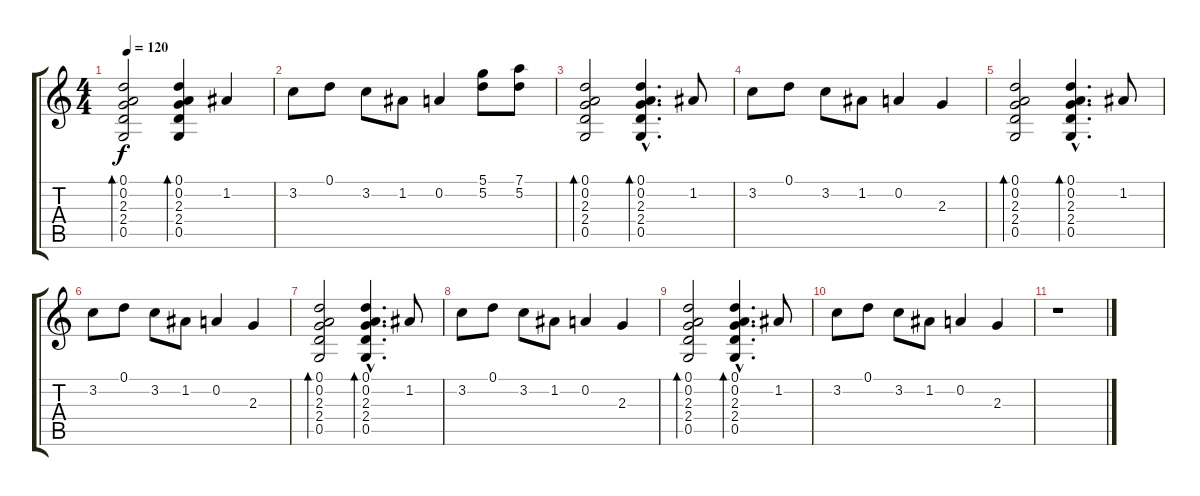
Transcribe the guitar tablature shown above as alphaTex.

\track "" {instrument acousticguitarsteel}
\staff {score tabs}
\tuning (D4 A3 F3 C3 G2 D2) {hide}
\ts (4 4)
\tempo 120
\clef g2
\ks c
(0.1 0.2 2.3 2.4 0.5).2{bd 120 dy f} (0.1 0.2 2.3 2.4 0.5).4{bd 120} 1.2.4 |
3.2.8 0.1.8 3.2.8 1.2.8 0.2.4 (5.1 5.2).8 (7.1 5.2).8 |
(0.1 0.2 2.3 2.4 0.5).2{bd 120} (0.1{hac} 0.2{hac} 2.3{hac} 2.4{hac} 0.5{hac}).4{d bd 120} 1.2.8 |
3.2.8 0.1.8 3.2.8 1.2.8 0.2.4 2.3.4 |
(0.1 0.2 2.3 2.4 0.5).2{bd 120} (0.1{hac} 0.2{hac} 2.3{hac} 2.4{hac} 0.5{hac}).4{d bd 120} 1.2.8 |
3.2.8 0.1.8 3.2.8 1.2.8 0.2.4 2.3.4 |
(0.1 0.2 2.3 2.4 0.5).2{bd 120} (0.1{hac} 0.2{hac} 2.3{hac} 2.4{hac} 0.5{hac}).4{d bd 120} 1.2.8 |
3.2.8 0.1.8 3.2.8 1.2.8 0.2.4 2.3.4 |
(0.1 0.2 2.3 2.4 0.5).2{bd 120} (0.1{hac} 0.2{hac} 2.3{hac} 2.4{hac} 0.5{hac}).4{d bd 120} 1.2.8 |
3.2.8 0.1.8 3.2.8 1.2.8 0.2.4 2.3.4 |
r.1
